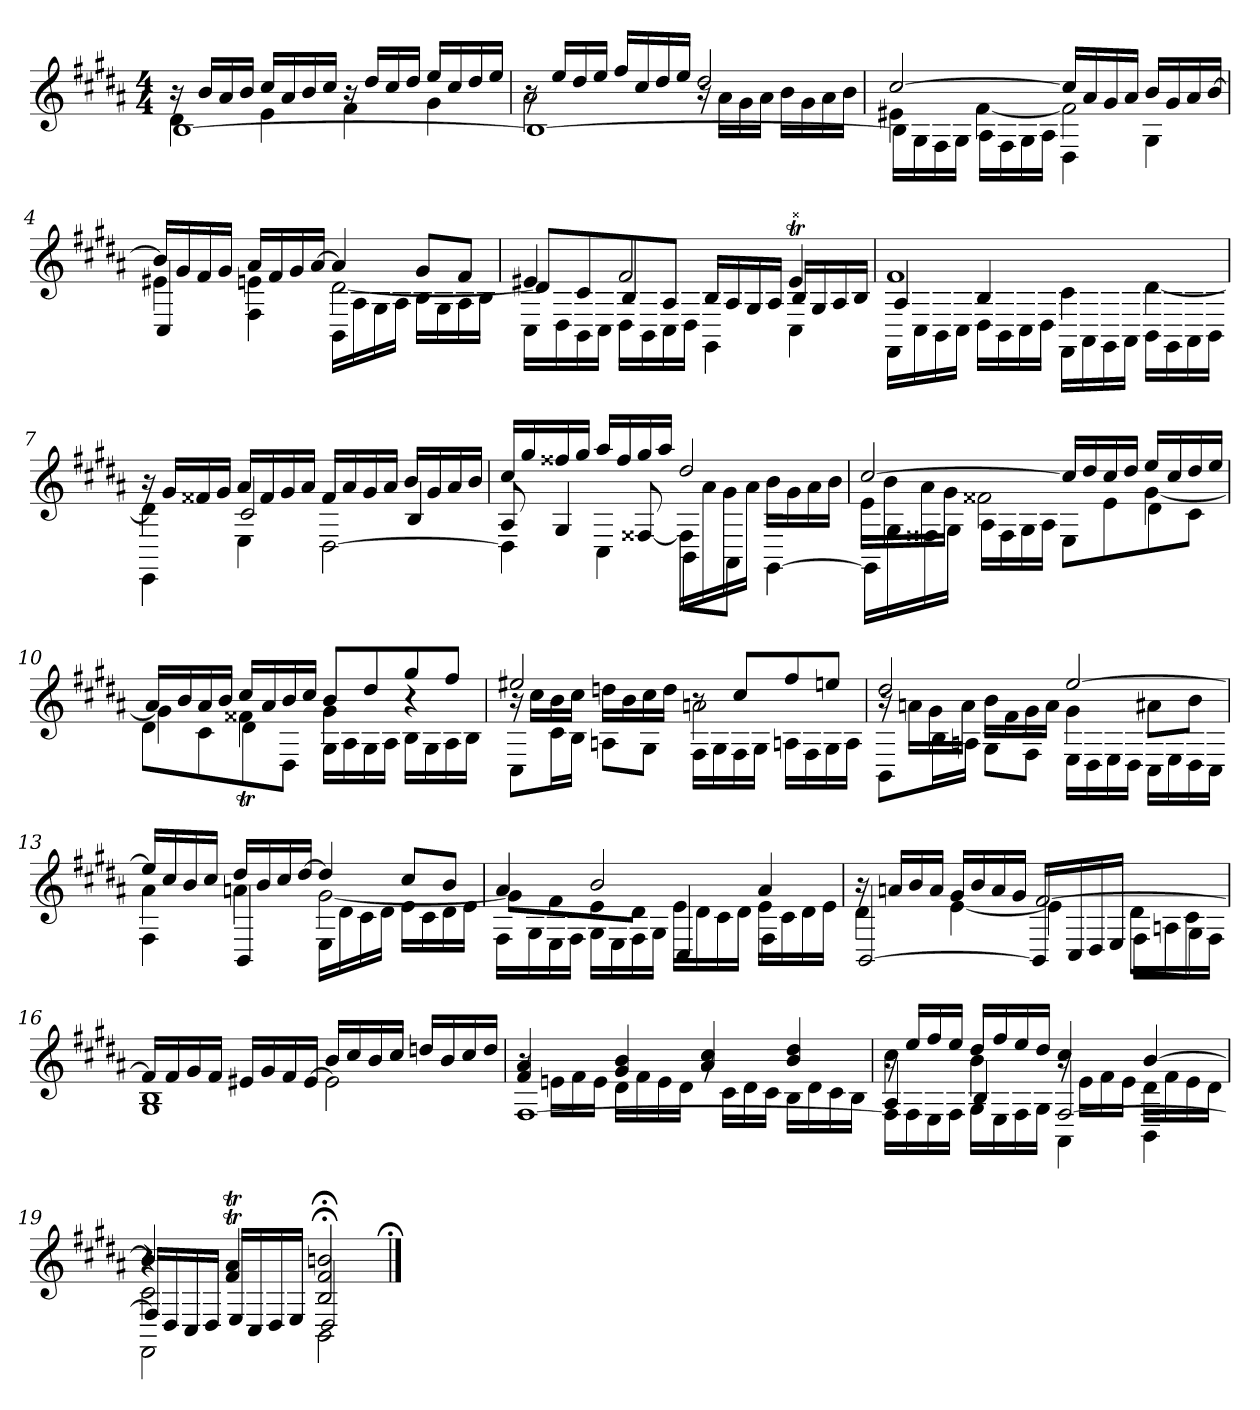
**kern
*part1
*staff1
*k[f#c#g#d#a#]
*B:
*M4/4
*MM80
=1
*^
*	*^
16r	4d#\	[1B\
16b/LL	.	.
16a#/	.	.
16b/JJ	.	.
16cc#/LL	4e\	.
16a#/	.	.
16b/	.	.
16cc#/JJ	.	.
16r	4f#\	.
16dd#/LL	.	.
16cc#/	.	.
16dd#/JJ	.	.
16ee/LL	4g#\	.
16cc#/	.	.
16dd#/	.	.
16ee/JJ	.	.
=2	=2	=2
16r	2a#\	1B\_
16ee/LL	.	.
16dd#/	.	.
16ee/JJ	.	.
16ff#/LL	.	.
16cc#/	.	.
16dd#/	.	.
16ee/JJ	.	.
2dd#/	16r	.
.	16a#\LL	.
.	16g#\	.
.	16a#\JJ	.
.	16b\LL	.
.	16g#\	.
.	16a#\	.
.	16b\JJ	.
=3	=3	=3
[2cc#/	4e#X\	16B\LL]
.	.	16G#\
.	.	16F#\
.	.	16G#\JJ
.	[4f#\	16A#\LL
.	.	16F#\
.	.	16G#\
.	.	16A#\JJ
16cc#/LL]	2f#\]	4D#\
16a#/	.	.
16g#/	.	.
16a#/JJ	.	.
16b/LL	.	4G#\
16g#/	.	.
16a#/	.	.
[16b/JJ	.	.
=4	=4	=4
16b/LL]	4e#X\	4C#/
16g#/	.	.
16f#/	.	.
16g#/JJ	.	.
16a#/LL	4en\	4F#\
16f#/	.	.
16g#/	.	.
[16a#/JJ	.	.
4a#/]	[2d#\	16BB\LL
.	.	16A#\
.	.	16G#\
.	.	16A#\JJ
8g#/L	.	16B\LL
.	.	16G#\
8f#/J	.	16A#\
.	.	16B\JJ
=5	=5	=5
4e#X/	8d#\L]	16C#\LL
.	.	16D#\
.	8c#\	16BB\
.	.	16C#\JJ
2f#/	8B/	16D#\LL
.	.	16BB\
.	8A#/J	16C#\
.	.	16D#\JJ
.	16B/LL	4GG#\
.	16A#/	.
.	16G#/	.
.	16A#/JJ	.
!LO:TR:acc=##	!	!
4e#T/	16B/LL	4C#\
.	16G#/	.
.	16A#/	.
.	16B/JJ	.
=6	=6	=6
1f#/	4A#/	16FF#\LL
.	.	16C#\
.	.	16BB\
.	.	16C#\JJ
.	4B/	16D#\LL
.	.	16BB\
.	.	16C#\
.	.	16D#\JJ
.	4c#\	16FF#\LL
.	.	16AA#\
.	.	16GG#\
.	.	16AA#\JJ
.	[4d#\	16BB\LL
.	.	16GG#\
.	.	16AA#\
.	.	16BB\JJ
=7	=7	=7
16r	4d#\]	4EE\
16g#/LL	.	.
16f##X/	.	.
16g#/JJ	.	.
16a#/LL	2c#/	4E\
16f##/	.	.
16g#/	.	.
16a#/JJ	.	.
16f##/LL	.	[2D#\
16a#/	.	.
16g#/	.	.
16a#/JJ	.	.
16b/LL	4B/	.
16g#/	.	.
16a#/	.	.
16b/JJ	.	.
=8	=8	=8
16cc#/LL	8A#/	4D#\]
16gg#/	.	.
16ff##X/	4G#/	.
16gg#/JJ	.	.
16aa#/LL	.	4C#\
16ff##/	.	.
16gg#/	[8F##X/	.
16aa#/JJ	.	.
2dd#/	16F##/LL]	8BB\L
.	16a#\	.
.	16g#\	8AA#\J
.	16a#\JJ	.
.	16b\LL	[4GG#\
.	16g#\	.
.	16a#\	.
.	16b\JJ	.
=9	=9	=9
[2cc#/	16e\LL	16GG#\LL]
.	16b\	16G#\
.	16a#\	16F##X\
.	16g#\JJ	16G#\JJ
.	2f##X\	16A#\LL
.	.	16F##\
.	.	16G#\
.	.	16A#\JJ
16cc#/LL]	.	8E\L
16dd#/	.	.
16cc#/	.	8e\
16dd#/JJ	.	.
16ee/LL	[4g#\	8d#\
16cc#/	.	.
16dd#/	.	8c#\J
16ee/JJ	.	.
=10	=10	=10
16a#/LL	4g#\]	8d#\L
16b/	.	.
16a#/	.	8c#\
16b/JJ	.	.
16cc#/LL	4f##Xt\	8d#\
16a#/	.	.
16b/	.	8D#\J
16cc#/JJ	.	.
8b/L	4g#\	16G#\LL
.	.	16A#\
8dd#/	.	16G#\
.	.	16A#\JJ
8gg#/	4r	16B\LL
.	.	16G#\
8ff#/J	.	16A#\
.	.	16B\JJ
=11	=11	=11
2ee#X/	16r	8C#\L
.	16cc#\LL	.
.	16b\	16c#\L
.	16cc#\JJ	16B\JJ
.	16ddn\LL	8An\L
.	16b\	.
.	16cc#\	8G#\J
.	16dd\JJ	.
8r	2an\	16F#\LL
.	.	16G#\
8cc#/L	.	16F#\
.	.	16G#\JJ
8ff#/	.	16An\LL
.	.	16F#\
8een/J	.	16G#\
.	.	16A\JJ
=12	=12	=12
2dd#/	16r	8BB\L
.	16an\LL	.
.	16g#\	16B\L
.	16a\JJ	16An\JJ
.	16b\LL	8G#\L
.	16f#\	.
.	16g#\	8F#\J
.	16a\JJ	.
[2ee/	4g#\	16E\LL
.	.	16D#\
.	.	16E\
.	.	16D#\JJ
.	8a#X\L	16C#\LL
.	.	16E\
.	8b\J	16D#\
.	.	16C#\JJ
=13	=13	=13
16ee/LL]	4a#\	4F#\
16cc#/	.	.
16b/	.	.
16cc#/JJ	.	.
16dd#/LL	4an\	4BB/
16b/	.	.
16cc#/	.	.
[16dd#/JJ	.	.
4dd#/]	[2g#\	16E\LL
.	.	16d#\
.	.	16c#\
.	.	16d#\JJ
8cc#/L	.	16e\LL
.	.	16c#\
8b/J	.	16d#\
.	.	16e\JJ
=14	=14	=14
4a#/	8g#\L]	16F#\LL
.	.	16G#\
.	8f#\	16E\
.	.	16F#\JJ
2b/	8e\	16G#\LL
.	.	16E\
.	8d#\J	16F#\
.	.	16G#\JJ
.	16e\LL	4C#/
.	16d#\	.
.	16c#\	.
.	16d#\JJ	.
4a#/	16e\LL	4F#\
.	16c#\	.
.	16d#\	.
.	16e\JJ	.
=15	=15	=15
16r	4d#\	[2BB/
16an/LL	.	.
16b/	.	.
16a/JJ	.	.
16g#/LL	[4e\	.
16b/	.	.
16a/	.	.
16g#/JJ	.	.
[2f#/	4e\]	16BB/LL]
.	.	16C#/
.	.	16D#/
.	.	16E/JJ
.	8d#\L	16F#\LL
.	.	16An\
.	8c#\J	16G#\
.	.	16F#\JJ
=16	=16	=16
*	*	*^
16f#/LL]	2ryy	1B/	1G#\
16f#/	.	.	.
16g#/	.	.	.
16f#/JJ	.	.	.
16e#X/LL	.	.	.
16g#/	.	.	.
16f#/	.	.	.
[16e#/JJ	.	.	.
16b/LL	2e#\]	.	.
16cc#/	.	.	.
16b/	.	.	.
16cc#/JJ	.	.	.
16ddn/LL	.	.	.
16b/	.	.	.
16cc#/	.	.	.
16dd/JJ	.	.	.
*	*	*v	*v
=17	=17	=17
4f#/ 4a#/	16r	[1F#\
.	16en\LL	.
.	16f#\	.
.	16e\JJ	.
4g#/ 4b/	16d#\LL	.
.	16f#\	.
.	16e\	.
.	16d#\JJ	.
4a#/ 4cc#/	16r	.
.	16c#\LL	.
.	16d#\	.
.	16c#\JJ	.
4b/ 4dd#/	16B\LL	.
.	16d#\	.
.	16c#\	.
.	16B\JJ	.
=18	=18	=18
*	*	*^
16r	4cc#\	4A#/	16F#\LL]
16ee/LL	.	.	16F#\
16ff#/	.	.	16E\
16ee/JJ	.	.	16F#\JJ
16dd#/LL	4b\	4B/	16G#\LL
16ff#/	.	.	16E\
16ee/	.	.	16F#\
16dd#/JJ	.	.	16G#\JJ
4cc#/	16r	[2F#/	4AA#\
.	16e\LL	.	.
.	16f#\	.	.
.	16e\JJ	.	.
[4b/	16d#\LL	.	4BB\
.	16f#\	.	.
.	16e\	.	.
.	16d#\JJ	.	.
=19	=19	=19	=19
*	*	*	*^
4b/]	4r	2c#\	16F#/LL]	2FF#\
.	.	.	16D#/	.
.	.	.	16C#/	.
.	.	.	16D#/JJ	.
4f#T/ 4a#T/	2.ryy	.	16E/LL	.
.	.	.	16C#/	.
.	.	.	16D#/	.
.	.	.	16E/JJ	.
2B;</ 2f#;</ 2b;</	.	2ryy	2D#/	2BB;<\
*v	*v	*v	*v	*v
==;
*-
